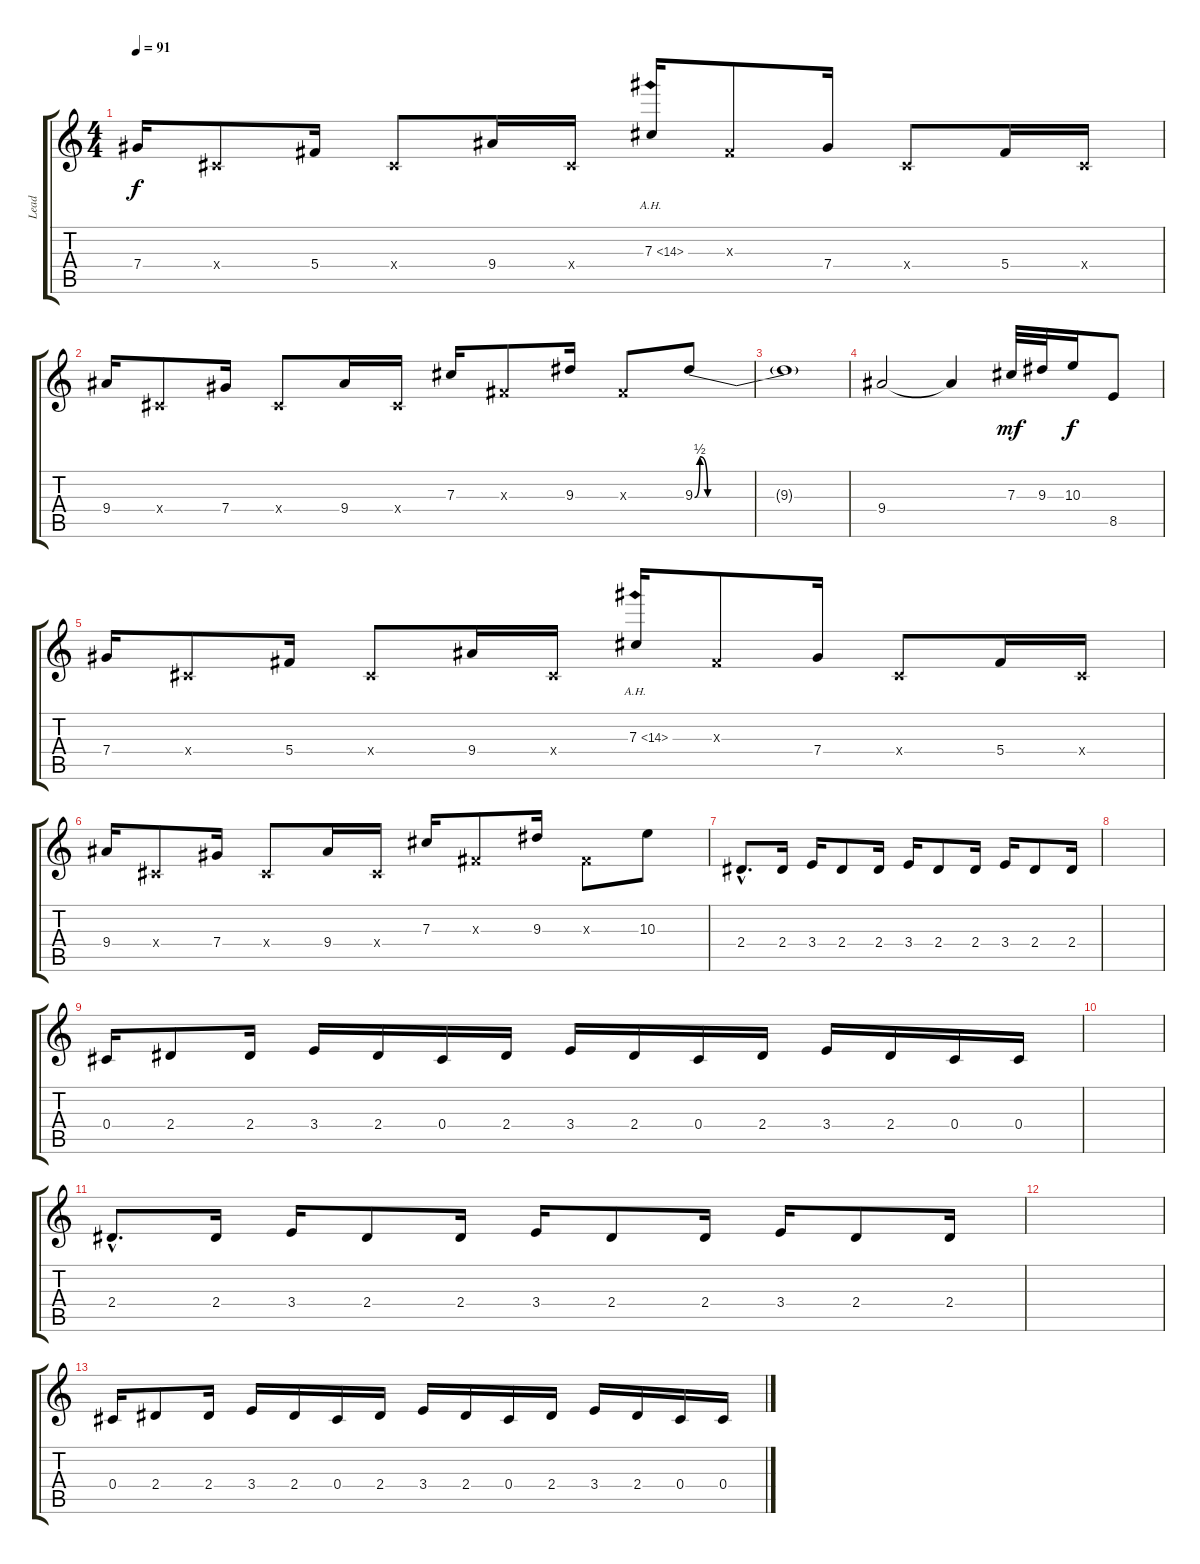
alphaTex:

\track ("Lead" "Lead") {instrument distortionguitar}
\staff {score tabs}
\tuning (Eb4 Bb3 Gb3 Db3 Ab2 Eb2) {hide}
\ts (4 4)
\tempo 91
\clef g2
\ks c
7.4.16{dy f} 0.4{x}.8 5.4.16 0.4{x}.8 9.4.16 0.4{x}.16 7.3{ah 7}.16 0.3{x}.8 7.4.16 0.4{x}.8 5.4.16 0.4{x}.16 |
9.4.16 0.4{x}.8 7.4.16 0.4{x}.8 9.4.16 0.4{x}.16 7.3.16 0.3{x}.8 9.3.16 0.3{x}.8 9.3{be (custom 0 0 2 2 5 0 25 0 45 0 60 0)}.8 |
9.3{t}.1 |
9.4.2 9.4{t}.4 7.3.32{dy mf} 9.3.32 10.3.16{dy f} 8.5.8 |
7.4.16 0.4{x}.8 5.4.16 0.4{x}.8 9.4.16 0.4{x}.16 7.3{ah 7}.16 0.3{x}.8 7.4.16 0.4{x}.8 5.4.16 0.4{x}.16 |
9.4.16 0.4{x}.8 7.4.16 0.4{x}.8 9.4.16 0.4{x}.16 7.3.16 0.3{x}.8 9.3.16 0.3{x}.8 10.3.8 |
2.4{hac}.8{d} 2.4.16 3.4.16 2.4.8 2.4.16 3.4.16 2.4.8 2.4.16 3.4.16 2.4.8 2.4.16 |
|
0.4.16 2.4.8 2.4.16 3.4.16 2.4.16 0.4.16 2.4.16 3.4.16 2.4.16 0.4.16 2.4.16 3.4.16 2.4.16 0.4.16 0.4.16 |
|
2.4{hac}.8{d} 2.4.16 3.4.16 2.4.8 2.4.16 3.4.16 2.4.8 2.4.16 3.4.16 2.4.8 2.4.16 |
|
0.4.16 2.4.8 2.4.16 3.4.16 2.4.16 0.4.16 2.4.16 3.4.16 2.4.16 0.4.16 2.4.16 3.4.16 2.4.16 0.4.16 0.4.16
